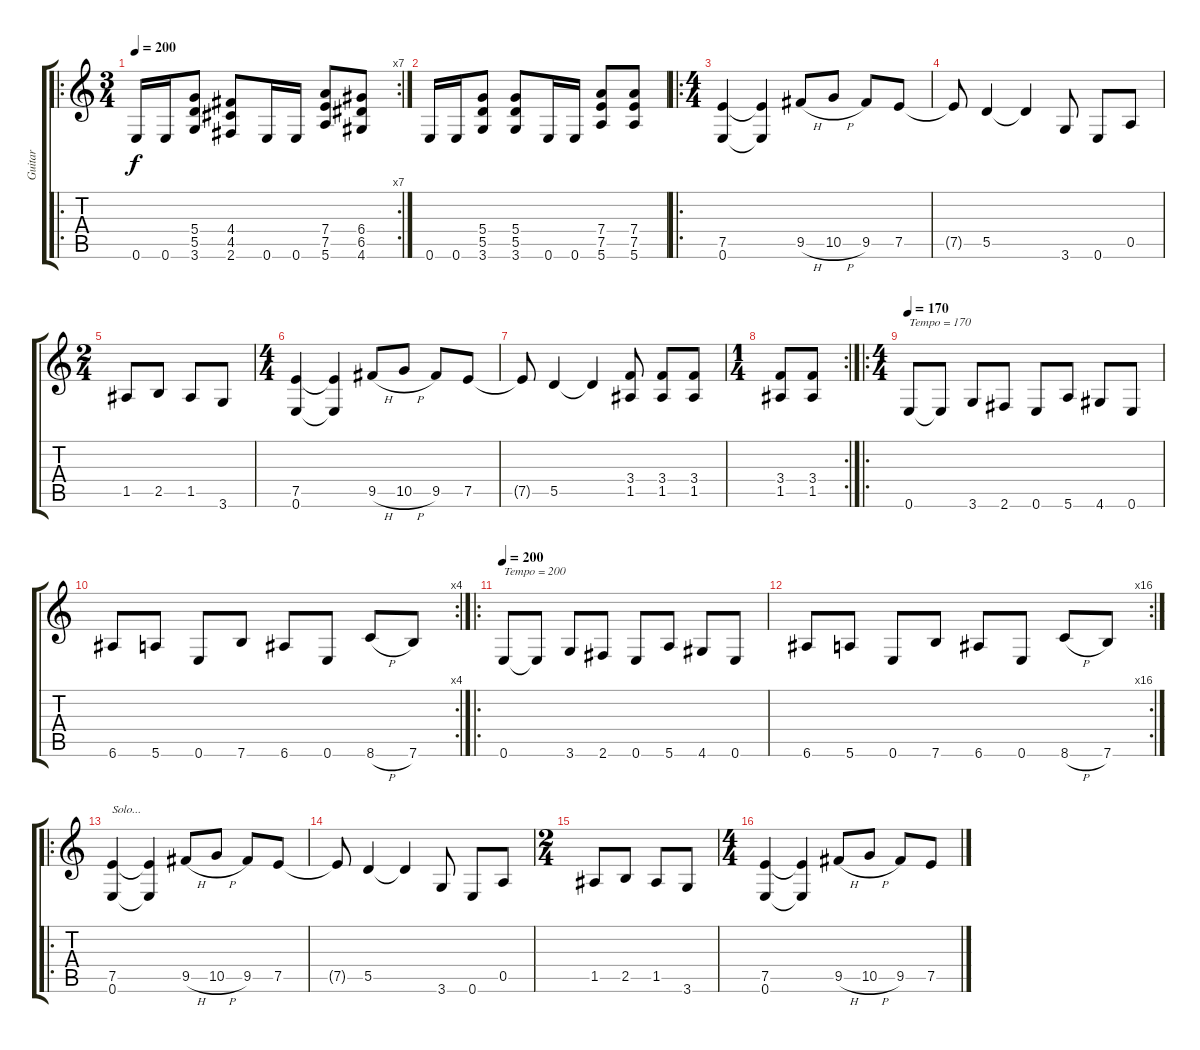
\track ("Guitar" "Guitar") {instrument distortionguitar}
\staff {score tabs}
\tuning (E4 B3 G3 D3 A2 E2) {hide}
\ro
\rc 7
\ts (3 4)
\tempo 200
\clef g2
\ks c
0.6.16{dy f} 0.6.16 (5.4 5.5 3.6).8 (4.4 4.5 2.6).8 0.6.16 0.6.16 (7.4 7.5 5.6).8 (6.4 6.5 4.6).8 |
0.6.16 0.6.16 (5.4 5.5 3.6).8 (5.4 5.5 3.6).8 0.6.16 0.6.16 (7.4 7.5 5.6).8 (7.4 7.5 5.6).8 |
\ro
\ts (4 4)
(7.5 0.6).4 (7.5{t} 0.6{t}).4 9.5{h}.8 10.5{h}.8 9.5.8 7.5.8 |
7.5{t}.8 5.5.4 5.5{t}.4 3.6.8 0.6.8 0.5.8 |
\ts (2 4)
1.5.8 2.5.8 1.5.8 3.6.8 |
\ts (4 4)
(7.5 0.6).4 (7.5{t} 0.6{t}).4 9.5{h}.8 10.5{h}.8 9.5.8 7.5.8 |
7.5{t}.8 5.5.4 5.5{t}.4 (3.4 1.5).8 (3.4 1.5).8 (3.4 1.5).8 |
\rc 2
\ts (1 4)
(3.4 1.5).8 (3.4 1.5).8 |
\ro
\ts (4 4)
\tempo 170
0.6.8{txt "Tempo = 170"} 0.6{t}.8 3.6.8 2.6.8 0.6.8 5.6.8 4.6.8 0.6.8 |
\rc 4
6.6.8 5.6.8 0.6.8 7.6.8 6.6.8 0.6.8 8.6{h}.8 7.6.8 |
\ro
\tempo 200
0.6.8{txt "Tempo = 200"} 0.6{t}.8 3.6.8 2.6.8 0.6.8 5.6.8 4.6.8 0.6.8 |
\rc 16
6.6.8 5.6.8 0.6.8 7.6.8 6.6.8 0.6.8 8.6{h}.8 7.6.8 |
\ro
(7.5 0.6).4{txt "Solo..."} (7.5{t} 0.6{t}).4 9.5{h}.8 10.5{h}.8 9.5.8 7.5.8 |
7.5{t}.8 5.5.4 5.5{t}.4 3.6.8 0.6.8 0.5.8 |
\ts (2 4)
1.5.8 2.5.8 1.5.8 3.6.8 |
\ts (4 4)
(7.5 0.6).4 (7.5{t} 0.6{t}).4 9.5{h}.8 10.5{h}.8 9.5.8 7.5.8
